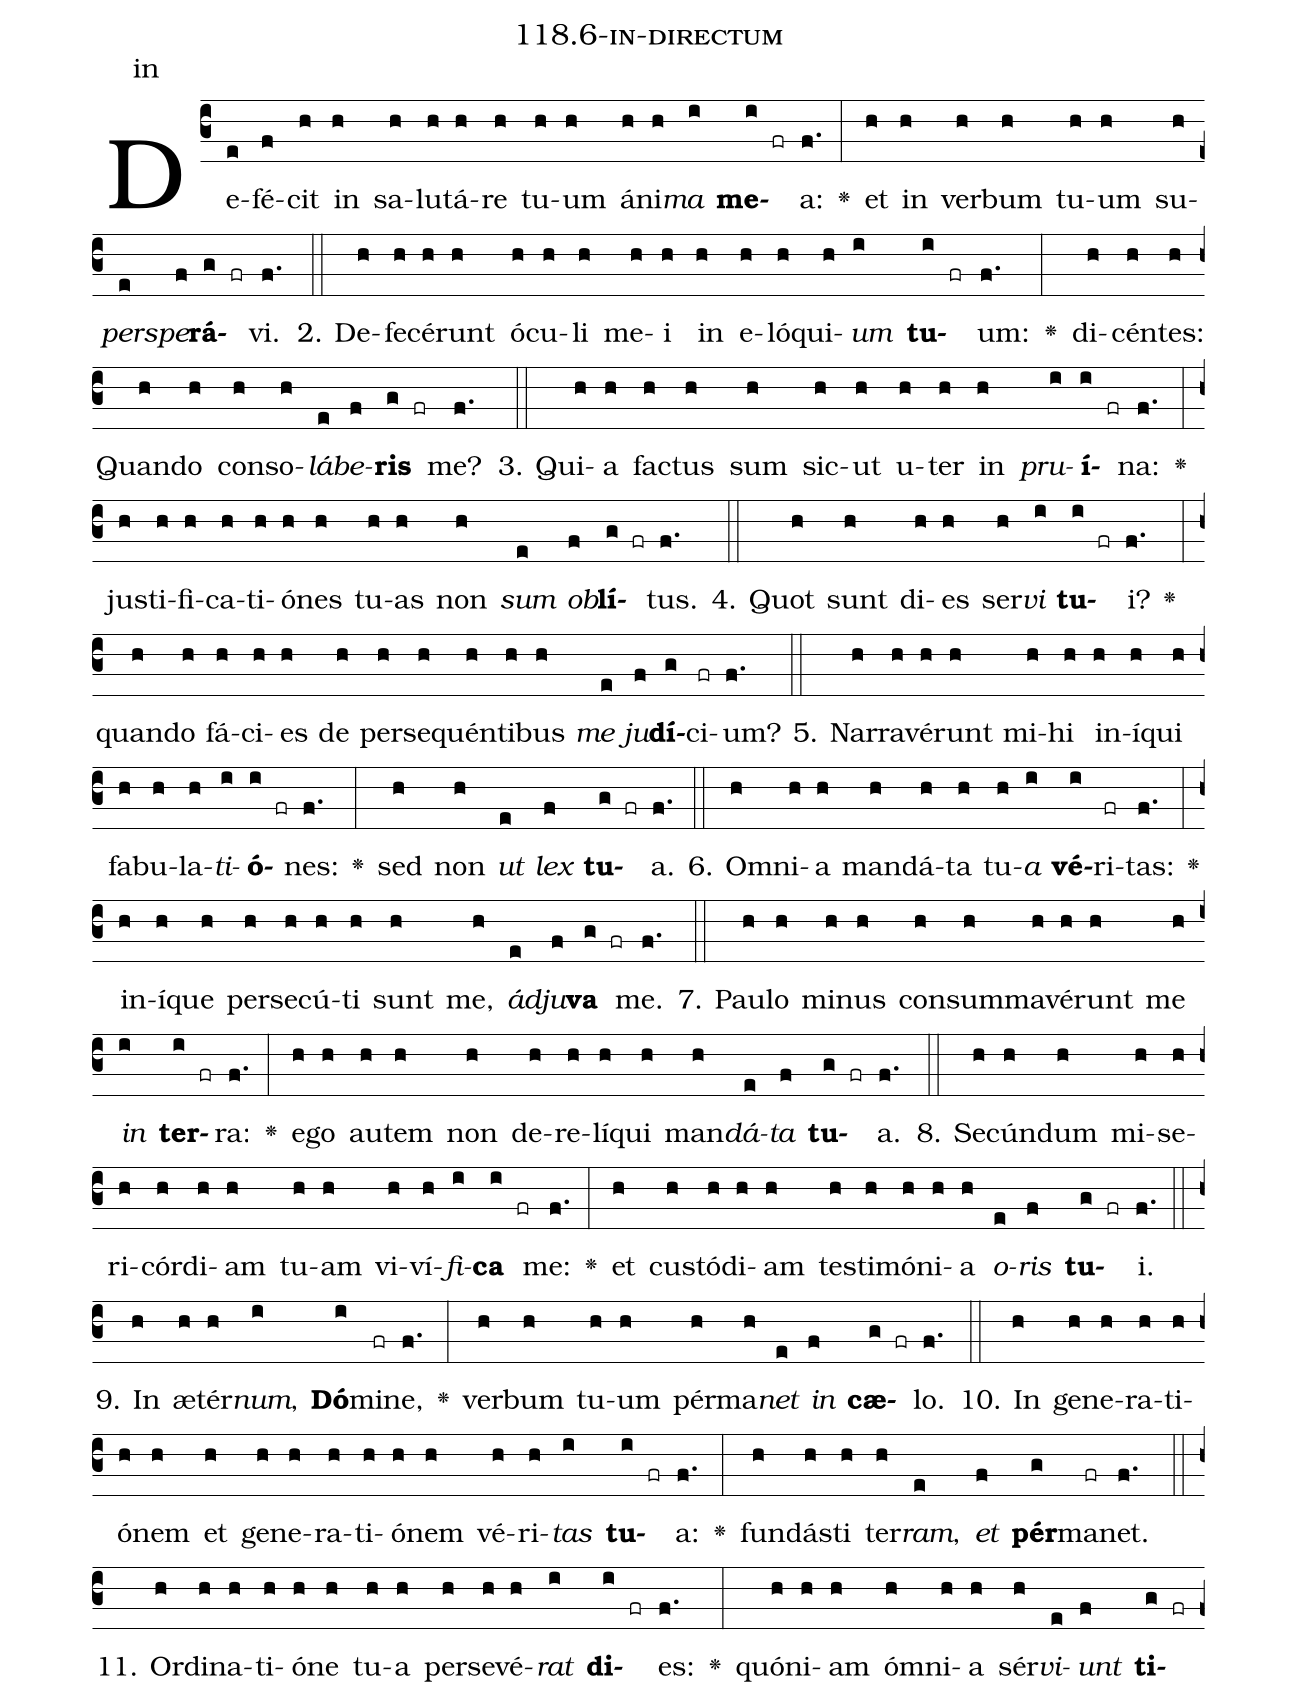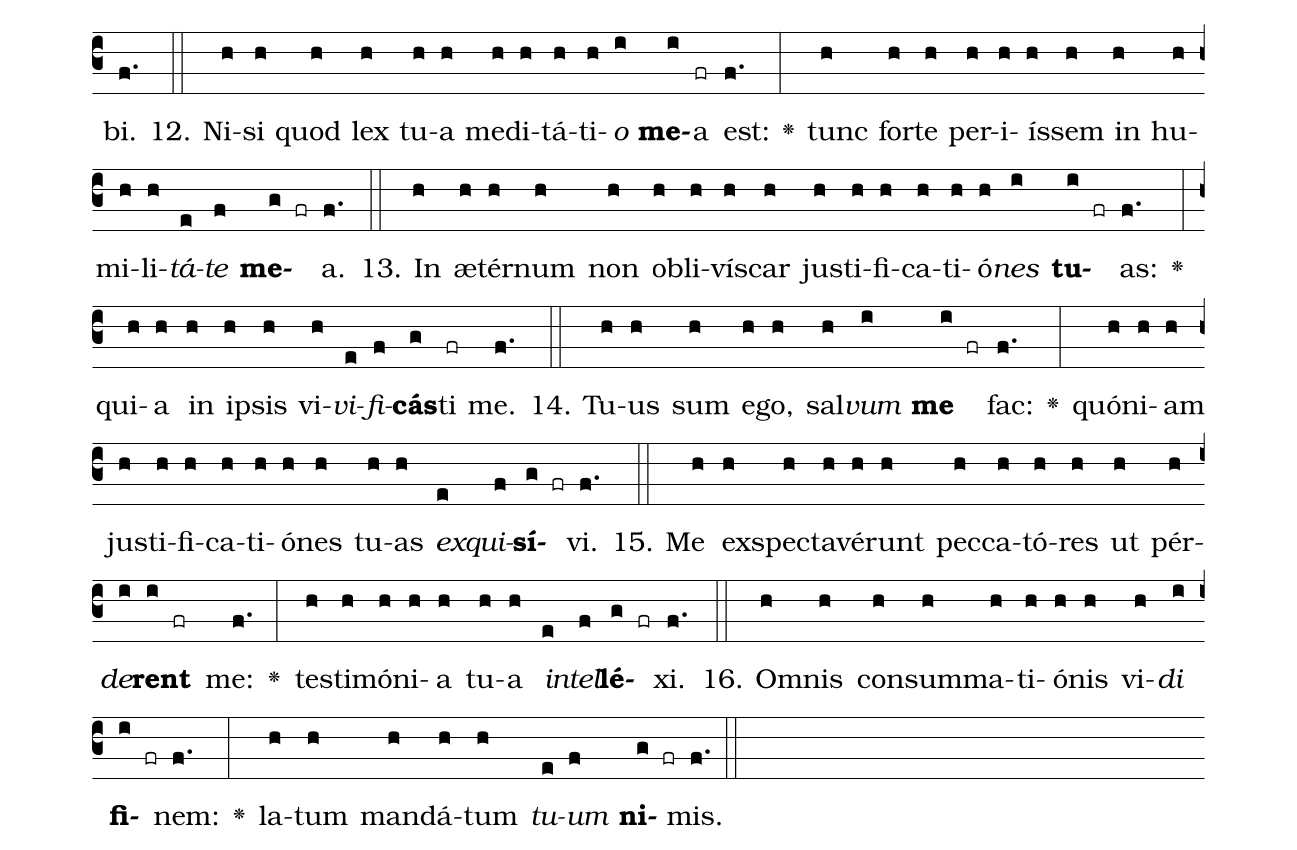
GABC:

name: 118.6-in-directum;
annotation: in;
%%
(c3)De(e)fé(f)cit(h) in(h) sa(h)lu(h)tá(h)re(h) tu(h)um(h) á(h)ni(h)<i>ma</i>(i) <b>me</b>(i fr)a:(f.) <v>\greheightstar</v>(:) et(h) in(h) ver(h)bum(h) tu(h)um(h) su(h)<i>per</i>(e)<i>spe</i>(f)<b>rá</b>(g fr)vi.(f.) (::)
2. De(h)fe(h)cé(h)runt(h) ó(h)cu(h)li(h) me(h)i(h) in(h) e(h)ló(h)qui(h)<i>um</i>(i) <b>tu</b>(i fr)um:(f.) <v>\greheightstar</v>(:) di(h)cén(h)tes:(h) Quan(h)do(h) con(h)so(h)<i>lá</i>(e)<i>be</i>(f)<b>ris</b>(g fr) me?(f.) (::)
3. Qui(h)a(h) fac(h)tus(h) sum(h) sic(h)ut(h) u(h)ter(h) in(h) <i>pru</i>(i)<b>í</b>(i fr)na:(f.) <v>\greheightstar</v>(:) jus(h)ti(h)fi(h)ca(h)ti(h)ó(h)nes(h) tu(h)as(h) non(h) <i>sum</i>(e) <i>ob</i>(f)<b>lí</b>(g fr)tus.(f.) (::)
4. Quot(h) sunt(h) di(h)es(h) ser(h)<i>vi</i>(i) <b>tu</b>(i fr)i?(f.) <v>\greheightstar</v>(:) quan(h)do(h) fá(h)ci(h)es(h) de(h) per(h)se(h)quén(h)ti(h)bus(h) <i>me</i>(e) <i>ju</i>(f)<b>dí</b>(g)ci(fr)um?(f.) (::)
5. Nar(h)ra(h)vé(h)runt(h) mi(h)hi(h) in(h)í(h)qui(h) fa(h)bu(h)la(h)<i>ti</i>(i)<b>ó</b>(i fr)nes:(f.) <v>\greheightstar</v>(:) sed(h) non(h) <i>ut</i>(e) <i>lex</i>(f) <b>tu</b>(g fr)a.(f.) (::)
6. Om(h)ni(h)a(h) man(h)dá(h)ta(h) tu(h)<i>a</i>(i) <b>vé</b>(i)ri(fr)tas:(f.) <v>\greheightstar</v>(:) in(h)í(h)que(h) per(h)se(h)cú(h)ti(h) sunt(h) me,(h) <i>ád</i>(e)<i>ju</i>(f)<b>va</b>(g fr) me.(f.) (::)
7. Pau(h)lo(h) mi(h)nus(h) con(h)sum(h)ma(h)vé(h)runt(h) me(h) <i>in</i>(i) <b>ter</b>(i fr)ra:(f.) <v>\greheightstar</v>(:) e(h)go(h) au(h)tem(h) non(h) de(h)re(h)lí(h)qui(h) man(h)<i>dá</i>(e)<i>ta</i>(f) <b>tu</b>(g fr)a.(f.) (::)
8. Se(h)cún(h)dum(h) mi(h)se(h)ri(h)cór(h)di(h)am(h) tu(h)am(h) vi(h)ví(h)<i>fi</i>(i)<b>ca</b>(i fr) me:(f.) <v>\greheightstar</v>(:) et(h) cus(h)tó(h)di(h)am(h) tes(h)ti(h)mó(h)ni(h)a(h) <i>o</i>(e)<i>ris</i>(f) <b>tu</b>(g fr)i.(f.) (::)
9. In(h) æ(h)tér(h)<i>num</i>,(i) <b>Dó</b>(i)mi(fr)ne,(f.) <v>\greheightstar</v>(:) ver(h)bum(h) tu(h)um(h) pér(h)ma(h)<i>net</i>(e) <i>in</i>(f) <b>cæ</b>(g fr)lo.(f.) (::)
10. In(h) ge(h)ne(h)ra(h)ti(h)ó(h)nem(h) et(h) ge(h)ne(h)ra(h)ti(h)ó(h)nem(h) vé(h)ri(h)<i>tas</i>(i) <b>tu</b>(i fr)a:(f.) <v>\greheightstar</v>(:) fun(h)dás(h)ti(h) ter(h)<i>ram</i>,(e) <i>et</i>(f) <b>pér</b>(g)ma(fr)net.(f.) (::)
11. Or(h)di(h)na(h)ti(h)ó(h)ne(h) tu(h)a(h) per(h)se(h)vé(h)<i>rat</i>(i) <b>di</b>(i fr)es:(f.) <v>\greheightstar</v>(:) quón(h)i(h)am(h) óm(h)ni(h)a(h) sér(h)<i>vi</i>(e)<i>unt</i>(f) <b>ti</b>(g fr)bi.(f.) (::)
12. Ni(h)si(h) quod(h) lex(h) tu(h)a(h) me(h)di(h)tá(h)ti(h)<i>o</i>(i) <b>me</b>(i)a(fr) est:(f.) <v>\greheightstar</v>(:) tunc(h) for(h)te(h) per(h)i(h)ís(h)sem(h) in(h) hu(h)mi(h)li(h)<i>tá</i>(e)<i>te</i>(f) <b>me</b>(g fr)a.(f.) (::)
13. In(h) æ(h)tér(h)num(h) non(h) ob(h)li(h)vís(h)car(h) jus(h)ti(h)fi(h)ca(h)ti(h)ó(h)<i>nes</i>(i) <b>tu</b>(i fr)as:(f.) <v>\greheightstar</v>(:) qui(h)a(h) in(h) ip(h)sis(h) vi(h)<i>vi</i>(e)<i>fi</i>(f)<b>cás</b>(g)ti(fr) me.(f.) (::)
14. Tu(h)us(h) sum(h) e(h)go,(h) sal(h)<i>vum</i>(i) <b>me</b>(i fr) fac:(f.) <v>\greheightstar</v>(:) quón(h)i(h)am(h) jus(h)ti(h)fi(h)ca(h)ti(h)ó(h)nes(h) tu(h)as(h) <i>ex</i>(e)<i>qui</i>(f)<b>sí</b>(g fr)vi.(f.) (::)
15. Me(h) ex(h)spec(h)ta(h)vé(h)runt(h) pec(h)ca(h)tó(h)res(h) ut(h) pér(h)<i>de</i>(i)<b>rent</b>(i fr) me:(f.) <v>\greheightstar</v>(:) tes(h)ti(h)mó(h)ni(h)a(h) tu(h)a(h) <i>in</i>(e)<i>tel</i>(f)<b>lé</b>(g fr)xi.(f.) (::)
16. Om(h)nis(h) con(h)sum(h)ma(h)ti(h)ó(h)nis(h) vi(h)<i>di</i>(i) <b>fi</b>(i fr)nem:(f.) <v>\greheightstar</v>(:) la(h)tum(h) man(h)dá(h)tum(h) <i>tu</i>(e)<i>um</i>(f) <b>ni</b>(g fr)mis.(f.) (::)
